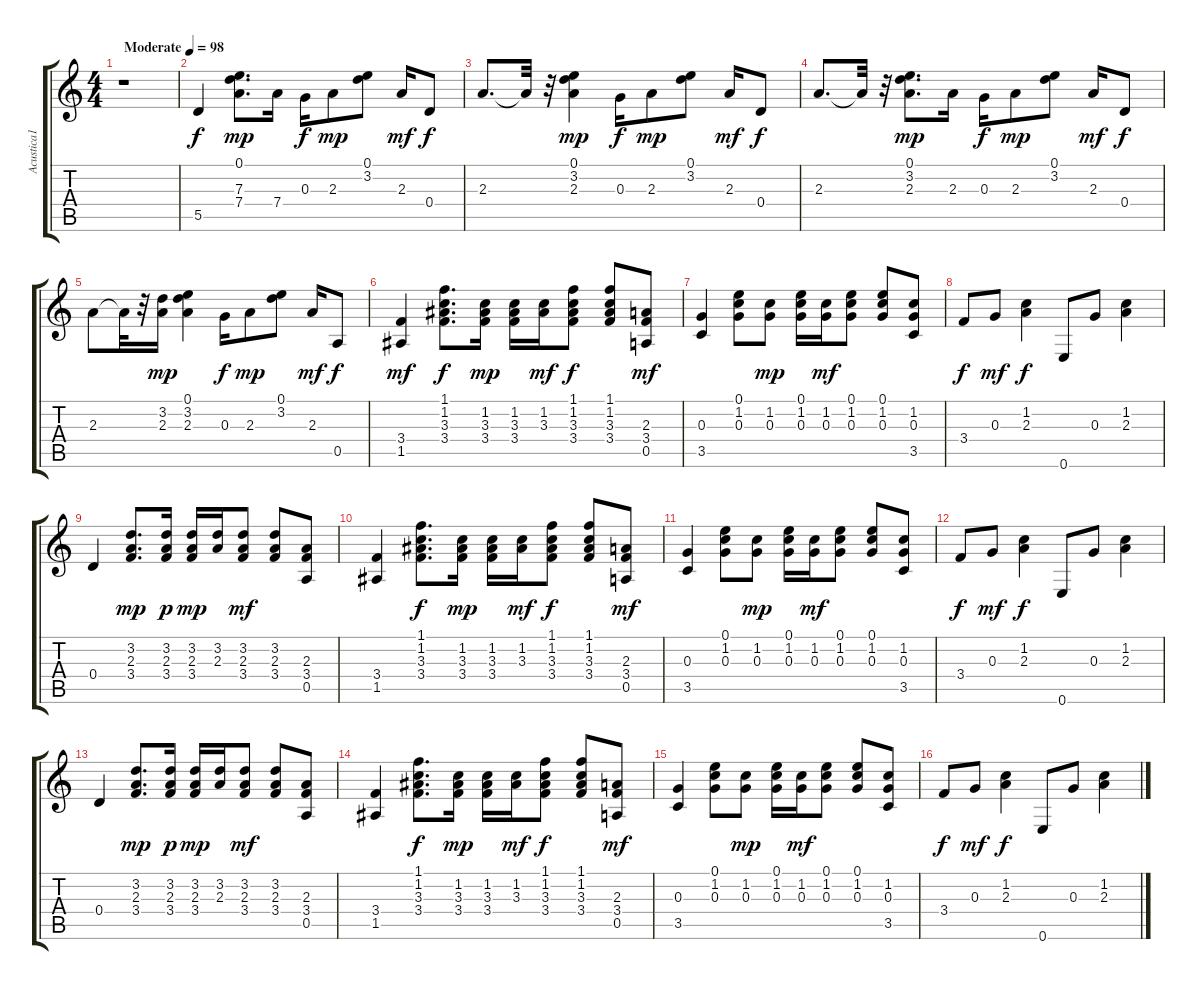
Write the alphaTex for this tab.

\track ("Acustica1" "Acustica1") {instrument acousticguitarsteel}
\staff {score tabs}
\tuning (E4 B3 G3 D3 A2 E2) {hide}
\ts (4 4)
\tempo (98 "Moderate")
\clef g2
\ks c
r.1{dy f instrument acousticguitarsteel} |
5.5.4 (0.1 7.3 7.4).8{d dy mp} 7.4.16 0.3.16{dy f} 2.3.8{dy mp} (0.1 3.2).8 2.3.16{dy mf} 0.4.8{dy f} |
2.3.8{d} 2.3{t}.32 r.32 (0.1 3.2 2.3).4{dy mp} 0.3.16{dy f} 2.3.8{dy mp} (0.1 3.2).8 2.3.16{dy mf} 0.4.8{dy f} |
2.3.8{d} 2.3{t}.32 r.32 (0.1 3.2 2.3).8{d dy mp} 2.3.16 0.3.16{dy f} 2.3.8{dy mp} (0.1 3.2).8 2.3.16{dy mf} 0.4.8{dy f} |
2.3.8 2.3{t}.32 r.32 (3.2 2.3).16{dy mp} (0.1 3.2 2.3).4 0.3.16{dy f} 2.3.8{dy mp} (0.1 3.2).8 2.3.16{dy mf} 0.5.8{dy f} |
(3.4 1.5).4{dy mf} (1.1 1.2 3.3 3.4).8{d dy f} (1.2 3.3 3.4).16{dy mp} (1.2 3.3 3.4).16 (1.2 3.3).16{dy mf} (1.1 1.2 3.3 3.4).8{dy f} (1.1 1.2 3.3 3.4).8 (2.3 3.4 0.5).8{dy mf} |
(0.3 3.5).4 (0.1 1.2 0.3).8 (1.2 0.3).8{dy mp} (0.1 1.2 0.3).16 (1.2 0.3).16{dy mf} (0.1 1.2 0.3).8 (0.1 1.2 0.3).8 (1.2 0.3 3.5).8 |
3.4.8{dy f} 0.3.8{dy mf} (1.2 2.3).4{dy f} 0.6.8 0.3.8 (1.2 2.3).4 |
0.4.4 (3.2 2.3 3.4).8{d dy mp} (3.2 2.3 3.4).16{dy p} (3.2 2.3 3.4).16{dy mp} (3.2 2.3).16 (3.2 2.3 3.4).8{dy mf} (3.2 2.3 3.4).8 (2.3 3.4 0.5).8 |
(3.4 1.5).4 (1.1 1.2 3.3 3.4).8{d dy f} (1.2 3.3 3.4).16{dy mp} (1.2 3.3 3.4).16 (1.2 3.3).16{dy mf} (1.1 1.2 3.3 3.4).8{dy f} (1.1 1.2 3.3 3.4).8 (2.3 3.4 0.5).8{dy mf} |
(0.3 3.5).4 (0.1 1.2 0.3).8 (1.2 0.3).8{dy mp} (0.1 1.2 0.3).16 (1.2 0.3).16{dy mf} (0.1 1.2 0.3).8 (0.1 1.2 0.3).8 (1.2 0.3 3.5).8 |
3.4.8{dy f} 0.3.8{dy mf} (1.2 2.3).4{dy f} 0.6.8 0.3.8 (1.2 2.3).4 |
0.4.4 (3.2 2.3 3.4).8{d dy mp} (3.2 2.3 3.4).16{dy p} (3.2 2.3 3.4).16{dy mp} (3.2 2.3).16 (3.2 2.3 3.4).8{dy mf} (3.2 2.3 3.4).8 (2.3 3.4 0.5).8 |
(3.4 1.5).4 (1.1 1.2 3.3 3.4).8{d dy f} (1.2 3.3 3.4).16{dy mp} (1.2 3.3 3.4).16 (1.2 3.3).16{dy mf} (1.1 1.2 3.3 3.4).8{dy f} (1.1 1.2 3.3 3.4).8 (2.3 3.4 0.5).8{dy mf} |
(0.3 3.5).4 (0.1 1.2 0.3).8 (1.2 0.3).8{dy mp} (0.1 1.2 0.3).16 (1.2 0.3).16{dy mf} (0.1 1.2 0.3).8 (0.1 1.2 0.3).8 (1.2 0.3 3.5).8 |
3.4.8{dy f} 0.3.8{dy mf} (1.2 2.3).4{dy f} 0.6.8 0.3.8 (1.2 2.3).4
